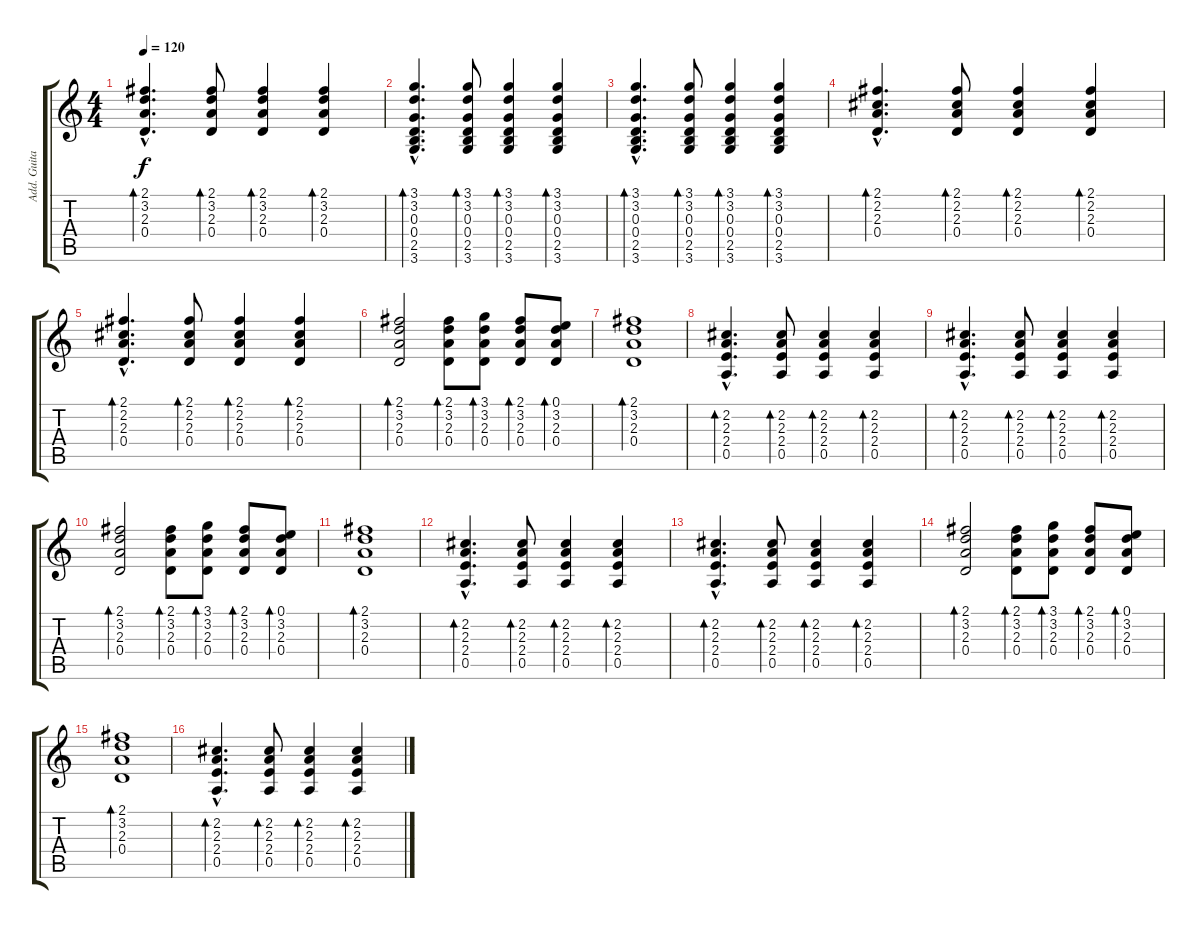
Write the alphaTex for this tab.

\track ("Add. Guitar 1" "Add. Guita") {instrument distortionguitar}
\staff {score tabs}
\tuning (E4 B3 G3 D3 A2 E2) {hide}
\ts (4 4)
\tempo 120
\clef g2
\ks c
(2.1{hac} 3.2{hac} 2.3{hac} 0.4{hac}).4{d bd 60 dy f} (2.1 3.2 2.3 0.4).8{bd 60} (2.1 3.2 2.3 0.4).4{bd 60} (2.1 3.2 2.3 0.4).4{bd 60} |
(3.1{hac} 3.2{hac} 0.3{hac} 0.4{hac} 2.5{hac} 3.6{hac}).4{d bd 60} (3.1 3.2 0.3 0.4 2.5 3.6).8{bd 60} (3.1 3.2 0.3 0.4 2.5 3.6).4{bd 60} (3.1 3.2 0.3 0.4 2.5 3.6).4{bd 60} |
(3.1{hac} 3.2{hac} 0.3{hac} 0.4{hac} 2.5{hac} 3.6{hac}).4{d bd 60} (3.1 3.2 0.3 0.4 2.5 3.6).8{bd 60} (3.1 3.2 0.3 0.4 2.5 3.6).4{bd 60} (3.1 3.2 0.3 0.4 2.5 3.6).4{bd 60} |
(2.1{hac} 2.2{hac} 2.3{hac} 0.4{hac}).4{d bd 60} (2.1 2.2 2.3 0.4).8{bd 60} (2.1 2.2 2.3 0.4).4{bd 60} (2.1 2.2 2.3 0.4).4{bd 60} |
(2.1{hac} 2.2{hac} 2.3{hac} 0.4{hac}).4{d bd 60} (2.1 2.2 2.3 0.4).8{bd 60} (2.1 2.2 2.3 0.4).4{bd 60} (2.1 2.2 2.3 0.4).4{bd 60} |
(2.1 3.2 2.3 0.4).2{bd 60} (2.1 3.2 2.3 0.4).8{bd 60} (3.1 3.2 2.3 0.4).8{bd 60} (2.1 3.2 2.3 0.4).8{bd 60} (0.1 3.2 2.3 0.4).8{bd 60} |
(2.1 3.2 2.3 0.4).1{bd 60} |
(2.2{hac} 2.3{hac} 2.4{hac} 0.5{hac}).4{d bd 60} (2.2 2.3 2.4 0.5).8{bd 60} (2.2 2.3 2.4 0.5).4{bd 60} (2.2 2.3 2.4 0.5).4{bd 60} |
(2.2{hac} 2.3{hac} 2.4{hac} 0.5{hac}).4{d bd 60} (2.2 2.3 2.4 0.5).8{bd 60} (2.2 2.3 2.4 0.5).4{bd 60} (2.2 2.3 2.4 0.5).4{bd 60} |
(2.1 3.2 2.3 0.4).2{bd 60} (2.1 3.2 2.3 0.4).8{bd 60} (3.1 3.2 2.3 0.4).8{bd 60} (2.1 3.2 2.3 0.4).8{bd 60} (0.1 3.2 2.3 0.4).8{bd 60} |
(2.1 3.2 2.3 0.4).1{bd 60} |
(2.2{hac} 2.3{hac} 2.4{hac} 0.5{hac}).4{d bd 60} (2.2 2.3 2.4 0.5).8{bd 60} (2.2 2.3 2.4 0.5).4{bd 60} (2.2 2.3 2.4 0.5).4{bd 60} |
(2.2{hac} 2.3{hac} 2.4{hac} 0.5{hac}).4{d bd 60} (2.2 2.3 2.4 0.5).8{bd 60} (2.2 2.3 2.4 0.5).4{bd 60} (2.2 2.3 2.4 0.5).4{bd 60} |
(2.1 3.2 2.3 0.4).2{bd 60} (2.1 3.2 2.3 0.4).8{bd 60} (3.1 3.2 2.3 0.4).8{bd 60} (2.1 3.2 2.3 0.4).8{bd 60} (0.1 3.2 2.3 0.4).8{bd 60} |
(2.1 3.2 2.3 0.4).1{bd 60} |
(2.2{hac} 2.3{hac} 2.4{hac} 0.5{hac}).4{d bd 60} (2.2 2.3 2.4 0.5).8{bd 60} (2.2 2.3 2.4 0.5).4{bd 60} (2.2 2.3 2.4 0.5).4{bd 60}
